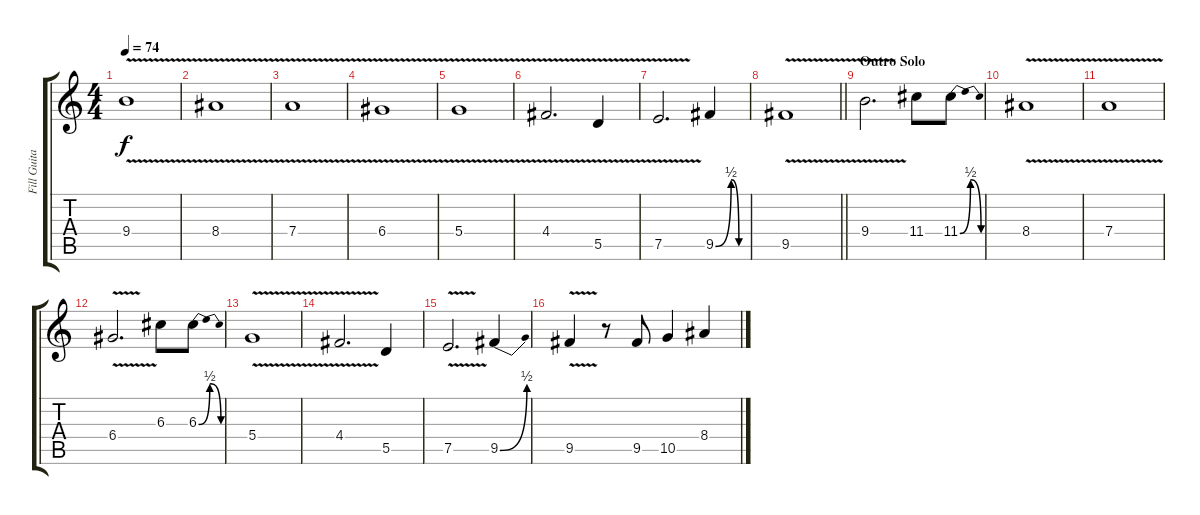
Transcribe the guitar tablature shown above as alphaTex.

\track ("Fill Guitar #2" "Fill Guita") {instrument distortionguitar}
\staff {score tabs}
\tuning (E4 B3 G3 D3 A2 E2) {hide}
\ts (4 4)
\tempo 74
\clef g2
\ks c
9.4{v}.1{dy f} |
8.4{v}.1 |
7.4{v}.1 |
6.4{v}.1 |
5.4{v}.1 |
4.4{v}.2{d} 5.5{v}.4 |
7.5{v}.2{d} 9.5{be (custom 0 0 30 2 45 0 60 0)}.4 |
\barLineRight lightlight
9.5{v}.1 |
\section ("" "Outro Solo")
9.4{v}.2{d} 11.4.8 11.4{be (bendrelease 0 0 30 2 30 2 60 0)}.8 |
8.4{v}.1 |
7.4{v}.1 |
6.4{v}.2{d} 6.3.8 6.3{be (bendrelease 0 0 30 2 30 2 60 0)}.8 |
5.4{v}.1 |
4.4{v}.2{d} 5.5.4 |
7.5{v}.2{d} 9.5{be (bend 0 0 60 2)}.4 |
9.5{v}.4 r.8 9.5.8 10.5.4 8.4.4
